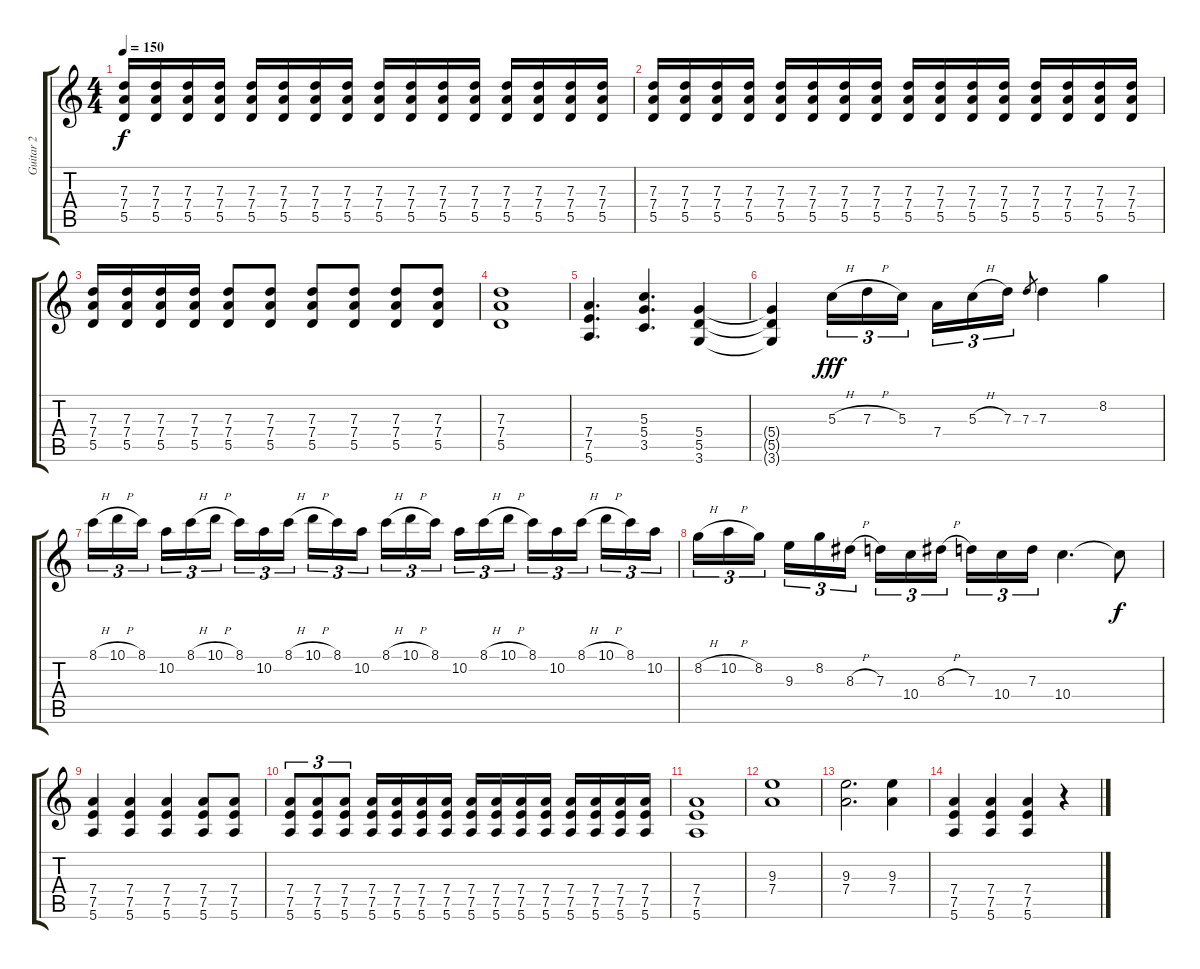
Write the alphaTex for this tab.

\track ("Guitar 2" "Guitar 2") {instrument distortionguitar}
\staff {score tabs}
\tuning (E4 B3 G3 D3 A2 E2) {hide}
\ts (4 4)
\tempo 150
\clef g2
\ks c
(7.3{t} 7.4{t} 5.5{t}).16{dy f} (7.3 7.4 5.5).16 (7.3 7.4 5.5).16 (7.3 7.4 5.5).16 (7.3 7.4 5.5).16 (7.3 7.4 5.5).16 (7.3 7.4 5.5).16 (7.3 7.4 5.5).16 (7.3 7.4 5.5).16 (7.3 7.4 5.5).16 (7.3 7.4 5.5).16 (7.3 7.4 5.5).16 (7.3 7.4 5.5).16 (7.3 7.4 5.5).16 (7.3 7.4 5.5).16 (7.3 7.4 5.5).16 |
(7.3 7.4 5.5).16 (7.3 7.4 5.5).16 (7.3 7.4 5.5).16 (7.3 7.4 5.5).16 (7.3 7.4 5.5).16 (7.3 7.4 5.5).16 (7.3 7.4 5.5).16 (7.3 7.4 5.5).16 (7.3 7.4 5.5).16 (7.3 7.4 5.5).16 (7.3 7.4 5.5).16 (7.3 7.4 5.5).16 (7.3 7.4 5.5).16 (7.3 7.4 5.5).16 (7.3 7.4 5.5).16 (7.3 7.4 5.5).16 |
(7.3 7.4 5.5).16 (7.3 7.4 5.5).16 (7.3 7.4 5.5).16 (7.3 7.4 5.5).16 (7.3 7.4 5.5).8 (7.3 7.4 5.5).8 (7.3 7.4 5.5).8 (7.3 7.4 5.5).8 (7.3 7.4 5.5).8 (7.3 7.4 5.5).8 |
(7.3 7.4 5.5).1 |
(7.4 7.5 5.6).4{d} (5.3 5.4 3.5).4{d} (5.4 5.5 3.6).4 |
(5.4{t} 5.5{t} 3.6{t}).4 5.3{h}.16{tu (3 2) dy fff} 7.3{h}.16{tu (3 2)} 5.3.16{tu (3 2)} 7.4.16{tu (3 2)} 5.3{h}.16{tu (3 2)} 7.3.16{tu (3 2)} 7.3.8{gr} 7.3.4 8.2.4 |
8.1{h}.16{tu (3 2)} 10.1{h}.16{tu (3 2)} 8.1.16{tu (3 2)} 10.2.16{tu (3 2)} 8.1{h}.16{tu (3 2)} 10.1{h}.16{tu (3 2)} 8.1.16{tu (3 2)} 10.2.16{tu (3 2)} 8.1{h}.16{tu (3 2)} 10.1{h}.16{tu (3 2)} 8.1.16{tu (3 2)} 10.2.16{tu (3 2)} 8.1{h}.16{tu (3 2)} 10.1{h}.16{tu (3 2)} 8.1.16{tu (3 2)} 10.2.16{tu (3 2)} 8.1{h}.16{tu (3 2)} 10.1{h}.16{tu (3 2)} 8.1.16{tu (3 2)} 10.2.16{tu (3 2)} 8.1{h}.16{tu (3 2)} 10.1{h}.16{tu (3 2)} 8.1.16{tu (3 2)} 10.2.16{tu (3 2)} |
8.2{h}.16{tu (3 2)} 10.2{h}.16{tu (3 2)} 8.2.16{tu (3 2)} 9.3.16{tu (3 2)} 8.2.16{tu (3 2)} 8.3{h}.16{tu (3 2)} 7.3.16{tu (3 2)} 10.4.16{tu (3 2)} 8.3{h}.16{tu (3 2)} 7.3.16{tu (3 2)} 10.4.16{tu (3 2)} 7.3.16{tu (3 2)} 10.4.4{d} 10.4{t}.8{dy f} |
(7.4 7.5 5.6).4 (7.4 7.5 5.6).4 (7.4 7.5 5.6).4 (7.4 7.5 5.6).8 (7.4 7.5 5.6).8 |
(7.4 7.5 5.6).8{tu (3 2)} (7.4 7.5 5.6).8{tu (3 2)} (7.4 7.5 5.6).8{tu (3 2)} (7.4 7.5 5.6).16 (7.4 7.5 5.6).16 (7.4 7.5 5.6).16 (7.4 7.5 5.6).16 (7.4 7.5 5.6).16 (7.4 7.5 5.6).16 (7.4 7.5 5.6).16 (7.4 7.5 5.6).16 (7.4 7.5 5.6).16 (7.4 7.5 5.6).16 (7.4 7.5 5.6).16 (7.4 7.5 5.6).16 |
(7.4 7.5 5.6).1 |
(9.3 7.4).1 |
(9.3 7.4).2{d} (9.3 7.4).4 |
(7.4 7.5 5.6).4 (7.4 7.5 5.6).4 (7.4 7.5 5.6).4 r.4
